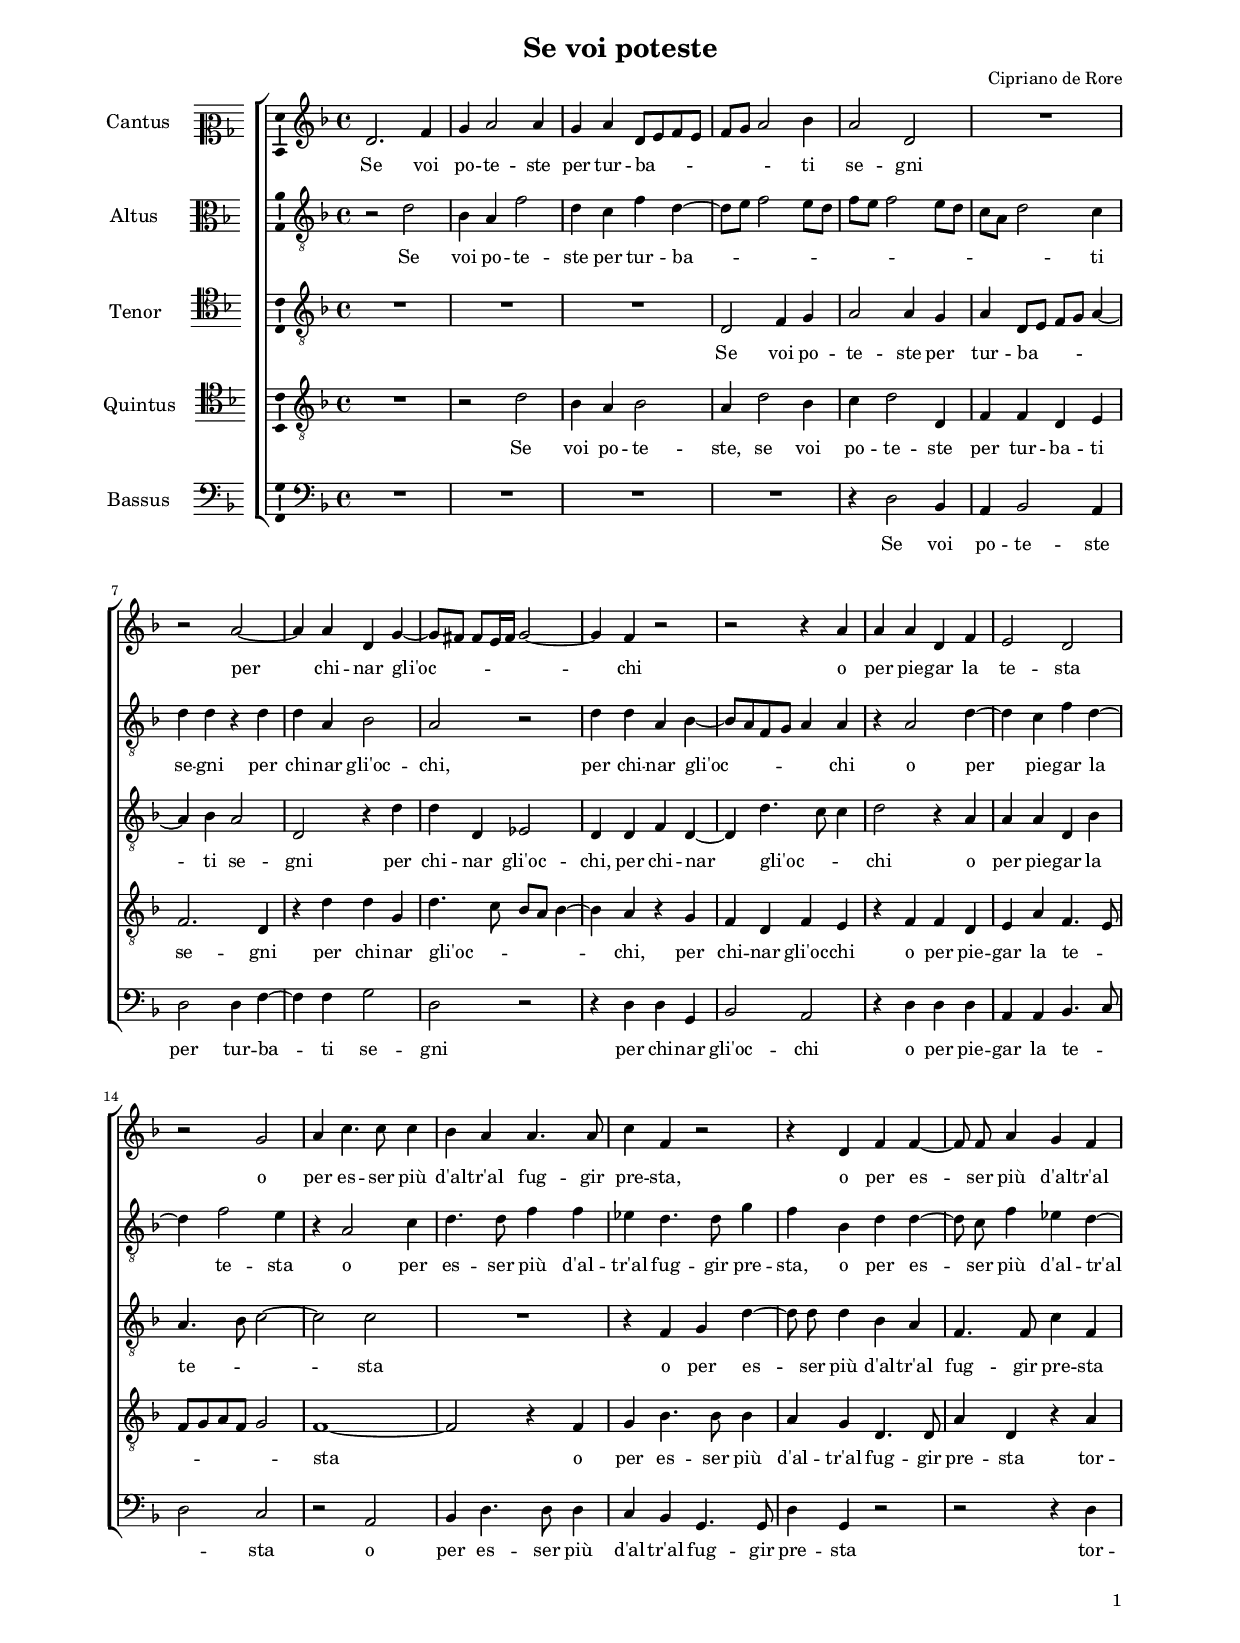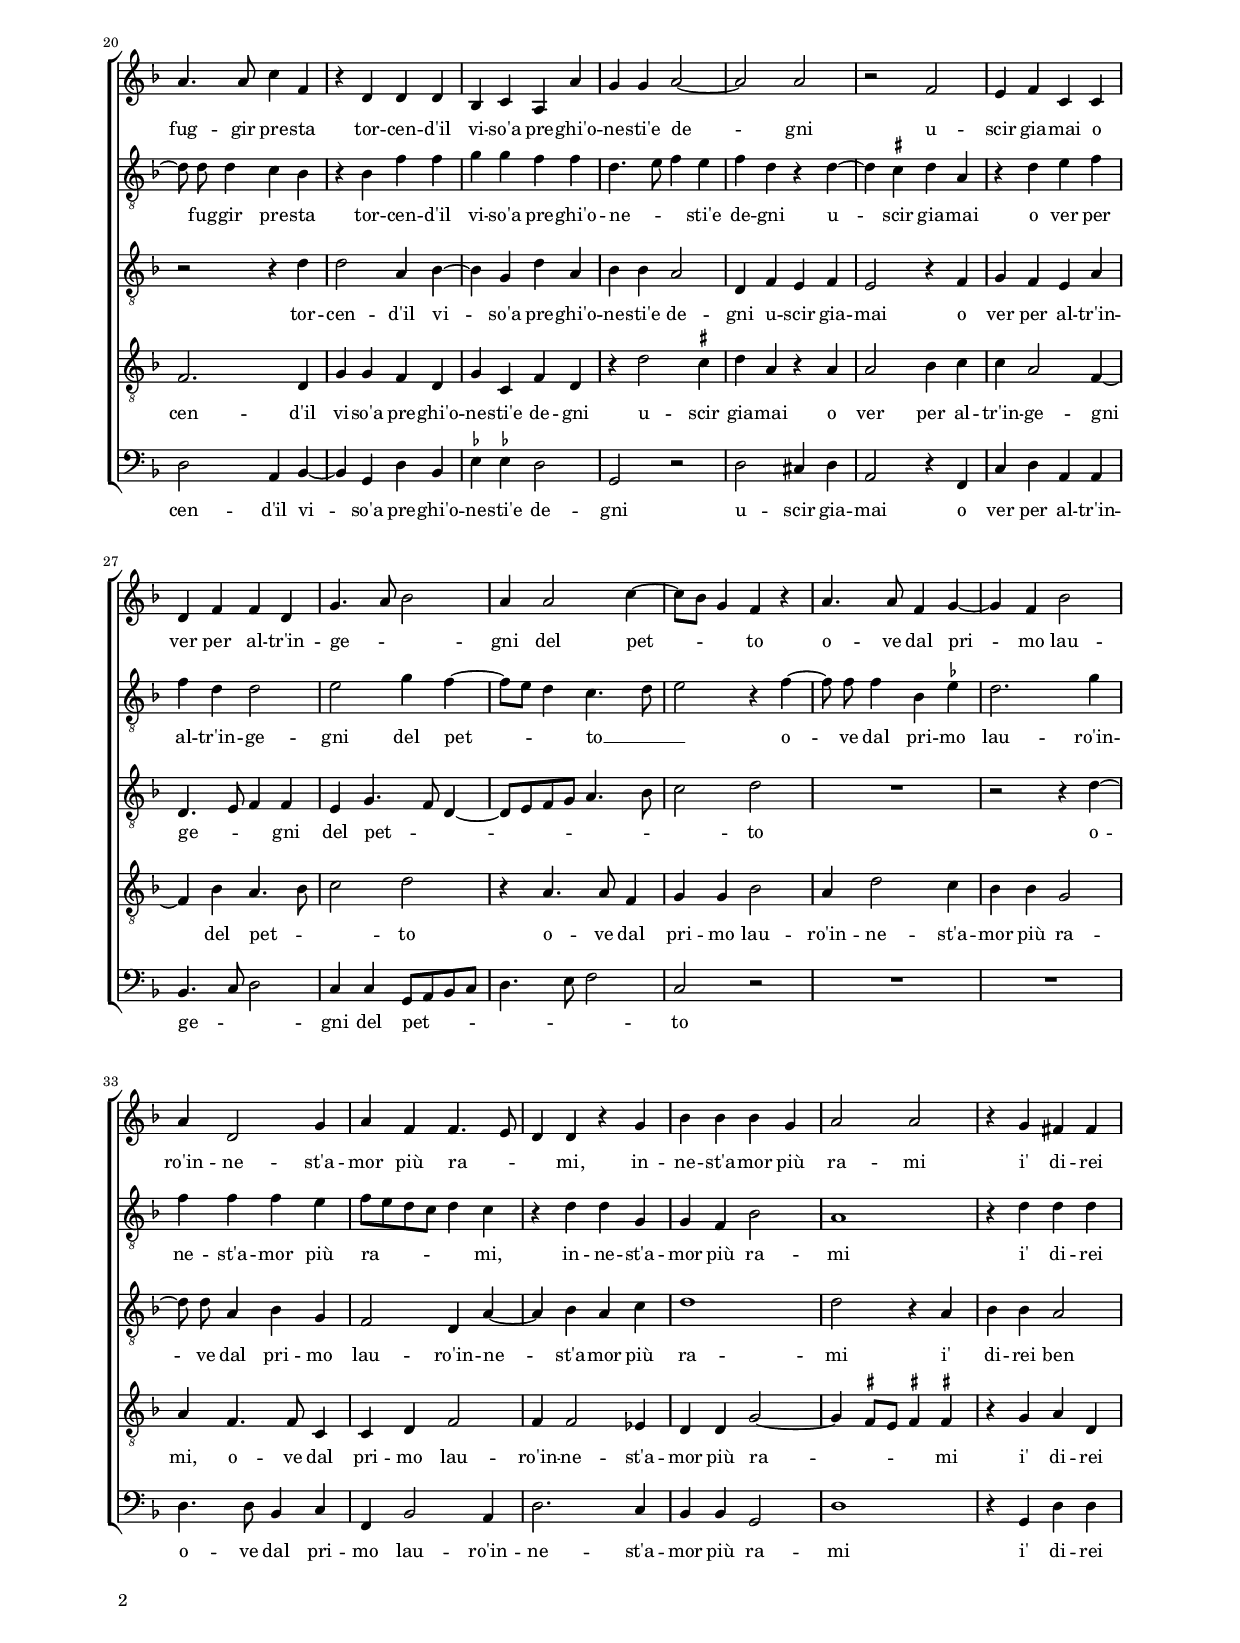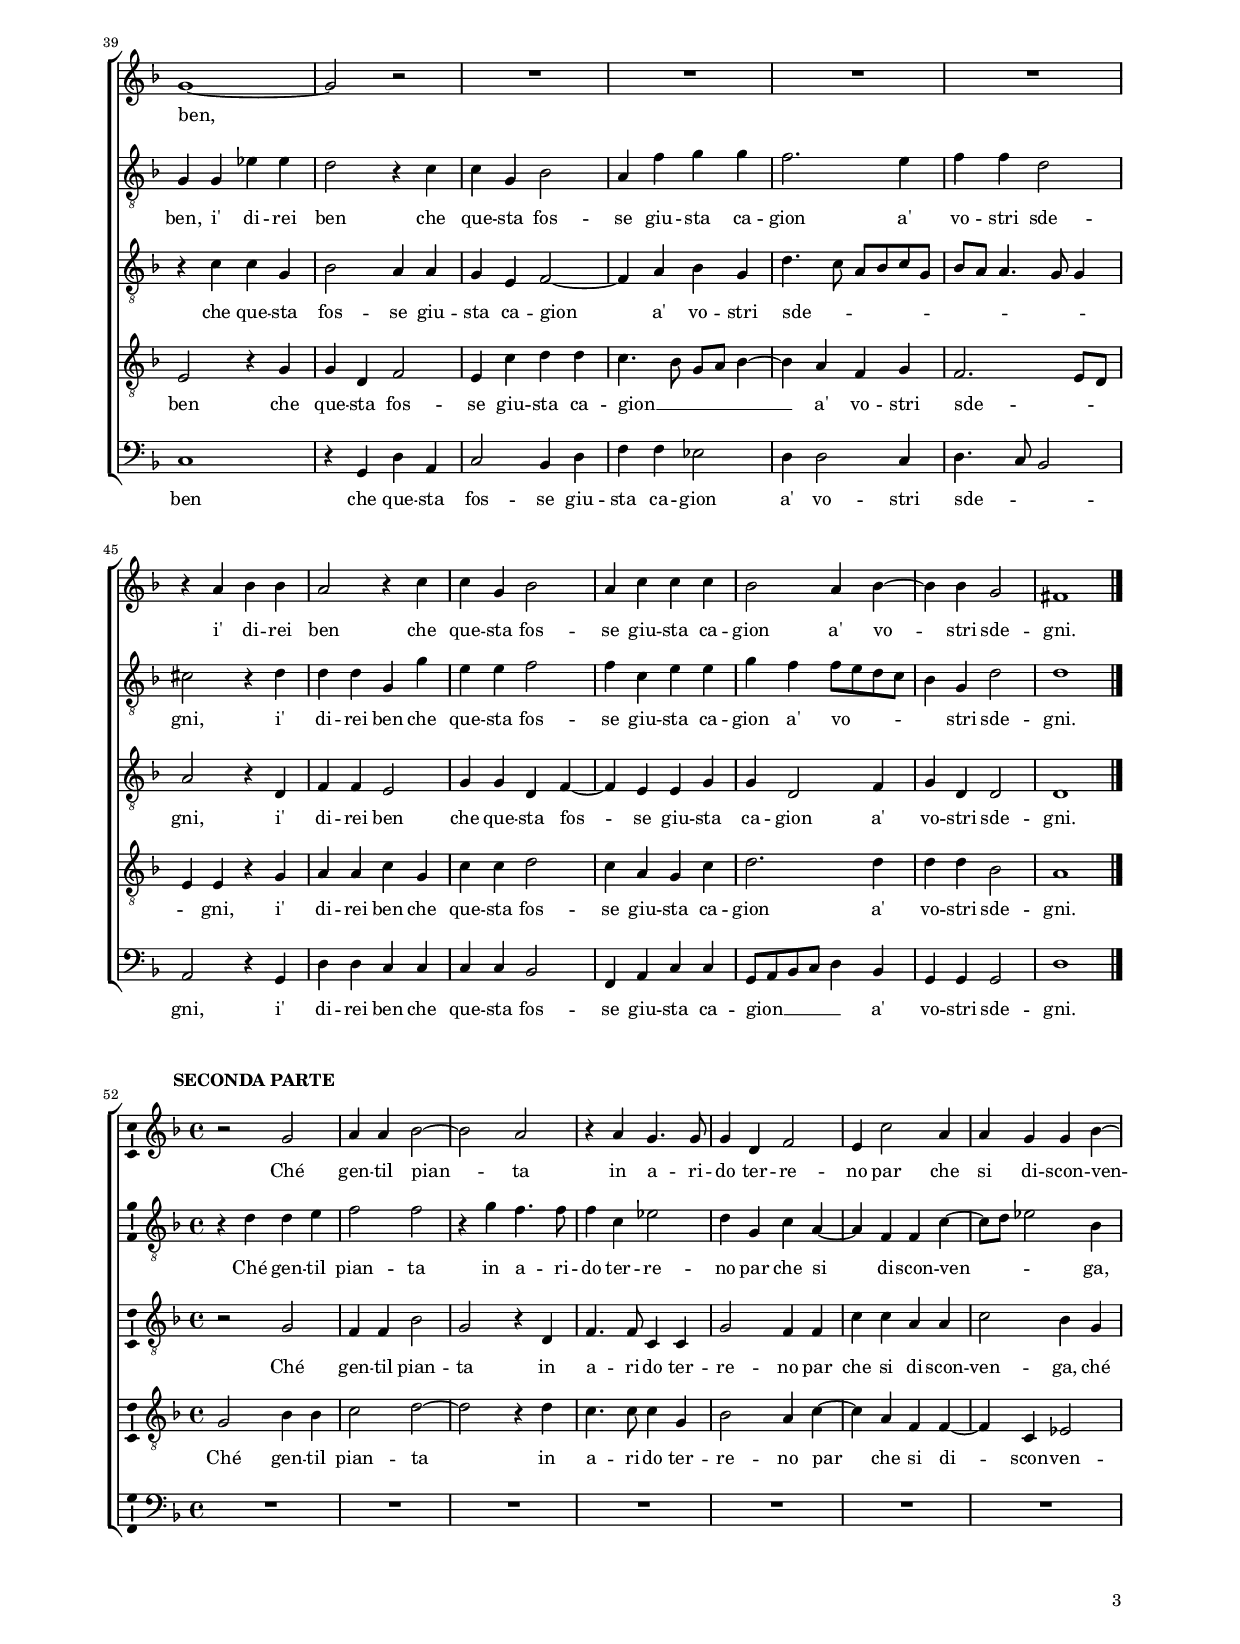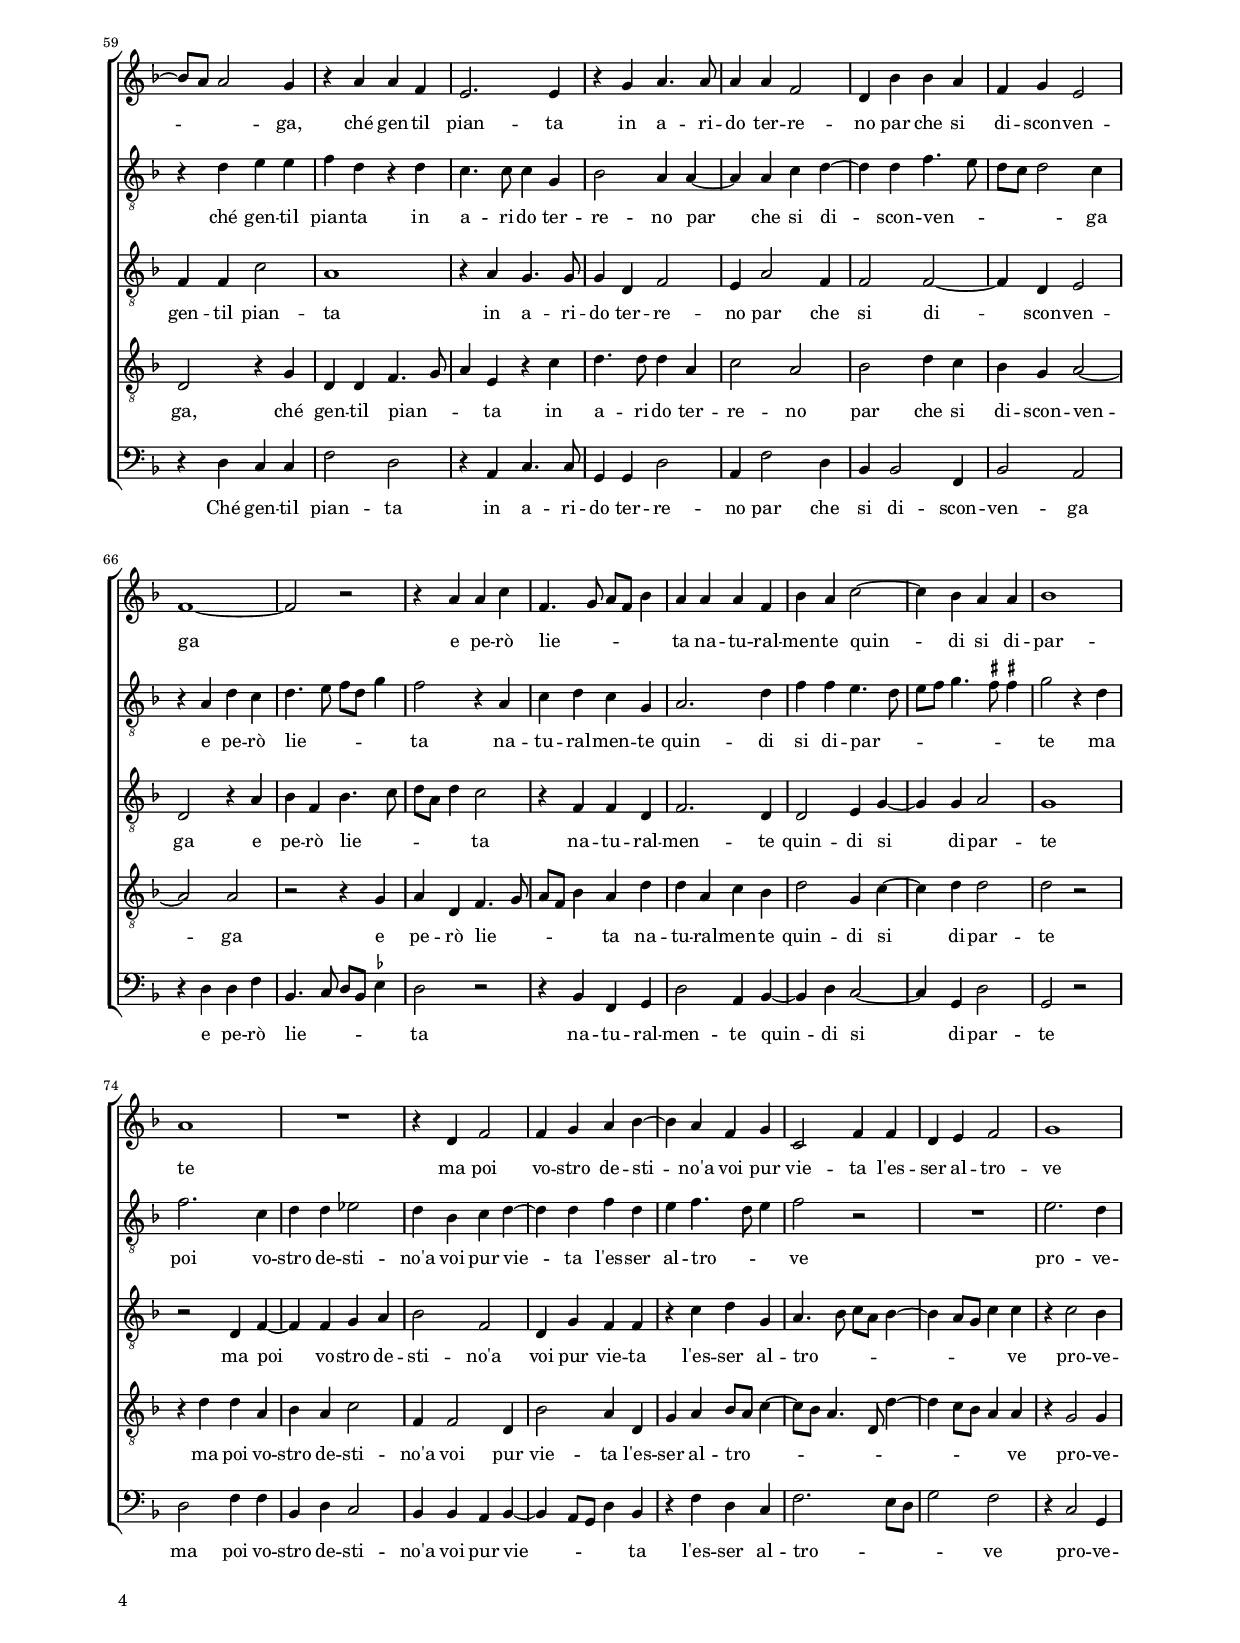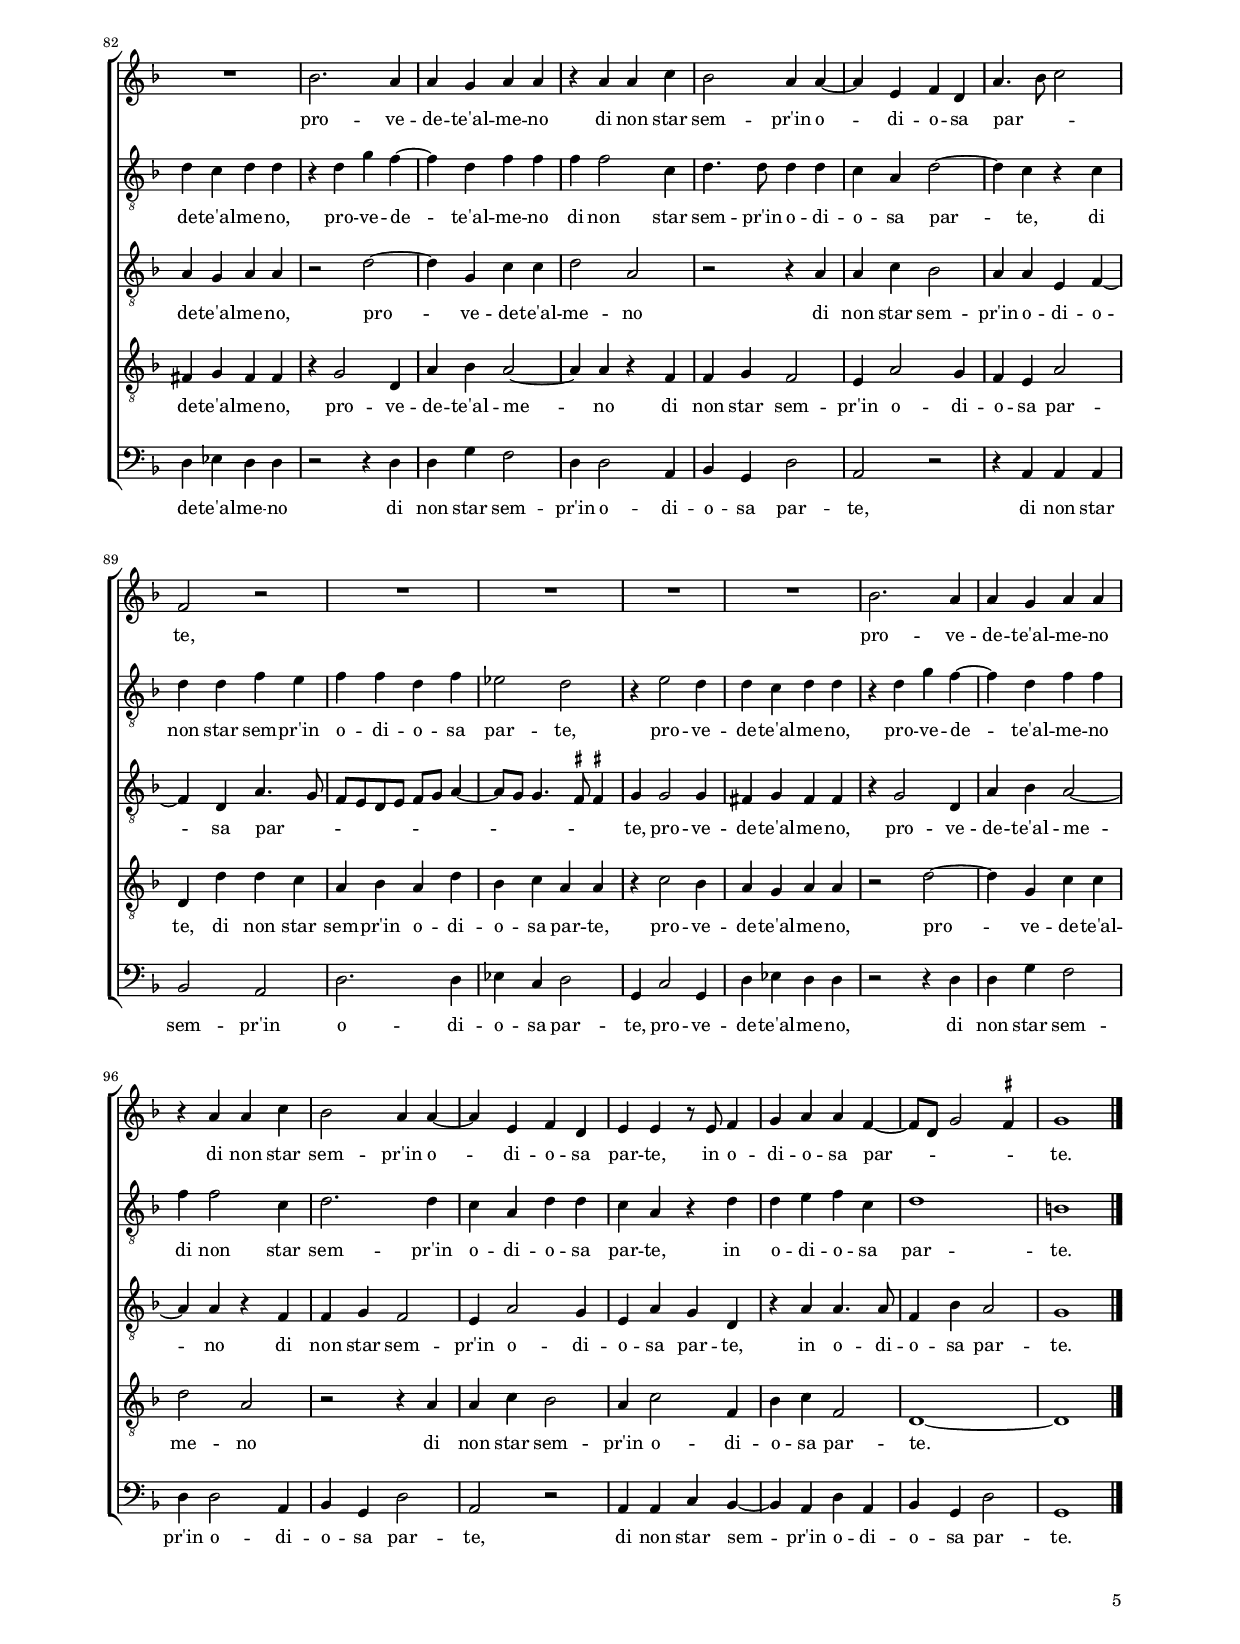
\header
{
	title="Se voi poteste"
	composer="Cipriano de Rore"
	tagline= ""
}

\version "2.24.2"
\include "deutsch.ly"
#(set-global-staff-size 15)
% #(set-default-paper-size "letter")
#(ly:set-option 'point-and-click #f)

	
	ficta = { \once \set suggestAccidentals = ##t }
	
	forget = #(define-music-function (music) (ly:music?) #{
		\accidentalStyle forget
		$music
		\accidentalStyle default
		#})


\paper
	{
	top-margin = 1.8 \cm
	bottom-margin = 1.2 \cm
	left-margin = 2 \cm
	right-margin = 2 \cm
	ragged-bottom = ##f
	ragged-last-bottom = ##t
	print-page-number = ##f
	score-system-spacing = #'((basic-distance . 16) (minimum-distance . 14) (padding . 5) (strechability . 150))
	system-system-spacing = #'((basic-distance . 16) (minimum-distance . 14) (padding . 5) (strechability . 150))
	oddFooterMarkup=\markup   \fill-line { "" \fromproperty #'page:page-number-string }
	evenFooterMarkup=\markup  \fill-line { \fromproperty #'page:page-number-string "" }
	last-bottom-spacing = #'((basic-distance . 12) (minimum-distance . 7) (padding . 4))
	%systems-per-page = 3
%	min-systems-per-page = 3
	}

global = {
	\key f \major
	\time 4/4
	\skip 1*51 \bar "|."
	}
	

incipitcantus = \markup { \score {
	{
	\set Staff.instrumentName = \markup { \fontsize #1 "Cantus" }
	\key f \major
	\clef mezzosoprano
	s4 \bar ""
	}
	\layout  {
	raggedright = ##t
	indent = 1.8 \cm
	line-width = 2.5 \cm
	\context { \Staff \remove Time_signature_engraver }
	\override Staff.Clef.Y-extent = #'(0 . 0)
	}} \hspace #1 }
	  
	  
incipitaltus = \markup { \score {
	{
	\set Staff.instrumentName = \markup { \fontsize #1 "Altus" }
	\key f \major
	\clef alto
	s4 \bar ""
	}
	\layout  {
	raggedright = ##t
	indent = 1.8 \cm
	line-width = 2.5 \cm
	\context { \Staff \remove Time_signature_engraver }
	\override Staff.Clef.Y-extent = #'(0 . 0)
	}} \hspace #1 }


incipittenor = \markup { \score {
	{
	\set Staff.instrumentName = \markup { \fontsize #1 "Tenor" }
	\key f \major
	\clef tenor
	s4 \bar ""
	}
	\layout  {
	raggedright = ##t
	indent = 1.8 \cm
	line-width = 2.5 \cm
	\context { \Staff \remove Time_signature_engraver }
	\override Staff.Clef.Y-extent = #'(0 . 0)
	}} \hspace #1 }
	  
	  
incipitquintus = \markup { \score {
	{
	\set Staff.instrumentName = \markup { \fontsize #1 "Quintus" }
	\key f \major
	\clef tenor
	s4 \bar ""
	}
	\layout  {
	raggedright = ##t
	indent = 1.8 \cm
	line-width = 2.5 \cm
	\context { \Staff \remove Time_signature_engraver }
	\override Staff.Clef.Y-extent = #'(0 . 0)
	}} \hspace #1 }
	  
	  
incipitbassus = \markup { \score {
	{
	\set Staff.instrumentName = \markup { \fontsize #1 "Bassus" }
	\key f \major
	\clef bass
	s4 \bar ""
	}
	\layout  {
	raggedright = ##t
	indent = 1.8 \cm
	line-width = 2.5 \cm
	\context { \Staff \remove Time_signature_engraver }
	\override Staff.Clef.Y-extent = #'(0 . 0)
	}} \hspace #1 }


cantus =  \relative c''
	{
	\autoBeamOff
	d,2. f4
	g4 a2 a4
	g4 a d,8[ e f e]
	f8[ g] a2 b4
%5
	a2 d, |
	R1
	r2 a'~
	a4 a d, g~
	g8[ fis] fis[ e16 fis] g2~
%10
	g4 f r2 |
	r2 r4 a
	a4 a d, f
	e2 d
	r2 g
%15
	a4 c4. c8 c4 |
	b4 a a4. a8
	c4 f, r2
	r4 d f f~
	f8 f a4 g f
%20
	a4. a8 c4 f, |
	r4 d d d
	b4 c a a'
	g4 g a2~
	a2 a
%25
	r2 f |
	e4 f c c
	d4 f f d
	g4. a8 b2
	a4 a2 c4~
%30
	c8[ b] g4 f r |
	a4. a8 f4 g~
	g4 f b2
	a4 d,2 g4
	a4 f f4. e8
%35
	d4 d r g |
	b4 b b g
	a2 a
	r4 g fis fis
	g1~
%40
	g2 r |
	R1
	R1
	R1
	R1
%45
	r4 a b b |
	a2 r4 c
	c4 g b2
	a4 c c c
	b2 a4 b~
%50
	b4 b g2 |
	fis1 |
	}


altus =  \relative c'
	{
	r2 d
	b4 a f'2
	d4 c f d~
	d8 e f2 e8 d
%5
	f8 e f2 e8 d |
	c8 a d2 c4
	d4 d r d
	d4 a b2
	a2 r
%10
	d4 d a b~ |
	b8 a f g a4 a
	r4 a2 d4~
	d4 c f d~
	d4 f2 e4
%15
	r4 a,2 c4 |
	d4. d8 f4 f
	es4 d4. d8 g4
	f4 b, d d~
	\autoBeamOff d8 c f4 es d~
%20
	d8 d d4 \autoBeamOn c b |
	r4 b f' f
	g4 g f f
	d4. e8 f4 e
	f4 d r d~
%25
	d4 \ficta cis d a |
	r4 d e f
	f4 d d2
	e2 g4 f~
	f8 e d4 c4. d8
%30
	e2 r4 f~ |
	\autoBeamOff f8 f \autoBeamOn f4 b, \ficta es
	d2. g4
	f4 f f e
	f8 e d c d4 c
%35
	r4 d d g, |
	g4 f b2
	a1
	r4 d d d
	g,4 g es' es
%40
	d2 r4 c |
	c4 g b2
	a4 f' g g
	f2. e4
	f4 f d2
%45
	cis2 r4 d |
	d4 d g, g'
	e4 e f2
	f4 c e e
	g4 f f8 e d c
%50
	b4 g d'2 |
	d1 |
	}


tenor =  \relative c'
	{
	R1
	R1
	R1
	d,2 f4 g
%5
	a2 a4 g |
	a4 d,8 e f g a4~
	a4 b a2
	d,2 r4 d'
	d4 d, es2
%10
	d4 d f d~ |
	d4 d'4. c8 c4
	d2 r4 a
	a4 a d, b'
	a4. b8 c2~
%15
	c2 c |
	R1
	r4 f, g d'~
	\autoBeamOff d8 d \autoBeamOn d4 b a
	f4. f8 c'4 f,
%20
	r2 r4 d' |
	d2 a4 b~
	b4 g d' a
	b4 b a2
	d,4 f e f
%25
	e2 r4 f |
	g4 f e a
	d,4. e8 f4 f
	e4 g4. f8 d4~
	d8 e f g a4. b8
%30
	c2 d |
	R1
	r2 r4 d~
	\autoBeamOff d8 d \autoBeamOn a4 b g
	f2 d4 a'~
%35
	a4 b a c |
	d1
	d2 r4 a
	b4 b a2
	r4 c c g
%40
	b2 a4 a |
	g4 e f2~
	f4 a b g
	d'4. c8 a b c g
	b8 a a4. g8 g4
%45
	a2 r4 d, |
	f4 f e2
	g4 g d f~
	f4 e e g
	g4 d2 f4
%50
	g4 d d2 |
	d1 |
	}


quintus  =  \relative c'
	{
	R1
	r2 d
	b4 a b2
	a4 d2 b4
%5
	c4 d2 d,4 |
	f4 f d e
	f2. d4
	r4 d' d g,
	d'4. c8 b a b4~
%10
	b4 a r g |
	f4 d f e
	r4 f f d
	e4 a f4. e8
	f8 g a f g2
%15
	f1~ |
	f2 r4 f
	g4 b4. b8 b4
	a4 g d4. d8
	a'4 d, r a'
%20
	f2. d4 |
	g4 g f d
	g4 c, f d
	r4 d'2 \ficta cis4
	d4 a r a
%25
	a2 b4 c |
	c4 a2 f4~
	f4 b a4. b8
	c2 d
	r4 a4. a8 f4
%30
	g4 g b2 |
	a4 d2 c4
	b4 b g2
	a4 f4. f8 c4
	c4 d f2
%35
	f4 f2 es4 |
	d4 d g2~
	g4 \ficta fis8 e \ficta fis!4 \ficta fis!
	r4 g a d,
	e2 r4 g
%40
	g4 d f2 |
	e4 c' d d
	c4. b8 g a b4~
	b4 a f g
	f2. e8 d
%45
	e4 e r g |
	a4 a c g
	c4 c d2
	c4 a g c
	d2. d4
%50
	d4 d b2 |
	a1 |
	}


bassus  =  \relative c
	{
	R1
	R1
	R1
	R1
%5
	r4 d2 b4 |
	a4 b2 a4
	d2 d4 f~
	f4 f g2
	d2 r
%10
	r4 d d g, |
	b2 a
	r4 d d d
	a4 a b4. c8
	d2 c
%15
	r2 a |
	b4 d4. d8 d4
	c4 b g4. g8
	d'4 g, r2
	r2 r4 d'
%20
	d2 a4 b~ |
	b4 g d' b
	\ficta es4 \ficta es! d2
	g,2 r
	d'2 cis4 d
%25
	a2 r4 f |
	c'4 d a a
	b4. c8 d2
	c4 c g8 a b c
	d4. e8 f2
%30
	c2 r |
	R1
	R1
	d4. d8 b4 c
	f,4 b2 a4
%35
	d2. c4 |
	b4 b g2
	d'1
	r4 g, d' d
	c1
%40
	r4 g d' a |
	c2 b4 d
	f4 f es2
	d4 d2 c4
	d4. c8 b2
%45
	a2 r4 g |
	d'4 d c c
	c4 c b2
	f4 a c c
	g8 a b c d4 b
%50
	g4 g g2 |
	d'1 |
	}


lyricscantus = \lyricmode {
	Se voi po -- te -- ste per tur -- ba -- _ _ ti se -- gni
	per chi -- nar gli'oc -- _ _ chi o per pie -- gar la te -- sta
	o per es -- ser più d'al -- tr'al fug -- gir pre -- sta,
	o per es -- ser più d'al -- tr'al fug -- gir pre -- sta
	tor -- cen -- d'il vi -- so'a pre -- ghi'o -- ne -- sti'e de -- gni
	u -- scir gia -- mai o ver per al -- tr'in -- ge -- _ _ gni
	del pet -- _ to o -- ve dal pri -- mo lau -- ro'in -- ne -- st'a --
	mor più ra -- _ _ mi,
	in -- ne -- st'a -- mor più ra -- mi
	i' di -- rei ben,
	i' di -- rei ben che que -- sta
	fos -- se giu -- sta ca -- gion a' vo -- stri sde -- gni.
	}


lyricsaltus = \lyricmode {
	Se voi po -- te -- ste per tur -- ba -- _ _ _ _ _ _ _ _ _ _ _ _ ti se -- gni
	per chi -- nar gli'oc -- chi,
	per chi -- nar gli'oc -- _ _ _ _ chi o per pie -- gar la te -- sta
	o per es -- ser più d'al -- tr'al fug -- gir pre -- sta,
	o per es -- ser più d'al -- tr'al fug -- gir pre -- sta
	tor -- cen -- d'il vi -- so'a pre -- ghi'o -- ne -- _ _ sti'e de -- gni
	u -- scir gia -- mai o ver per al -- tr'in -- ge -- gni
	del pet -- _ _ to __ _ _ o -- ve dal pri -- mo lau -- ro'in -- ne -- st'a --
	mor più ra -- _ _ _ _ mi,
	in -- ne -- st'a -- mor più ra -- mi i' di -- rei ben,
	i' di -- rei ben che que -- sta
	fos -- se giu -- sta ca -- gion a' vo -- stri sde -- gni,
	i' di -- rei ben che que -- sta
	fos -- se giu -- sta ca -- gion a' vo -- _ _ _ _ stri sde -- gni.
	}


lyricstenor = \lyricmode {
	Se voi po -- te -- ste per tur -- ba -- _ _ _ _ ti se -- gni
	per chi -- nar gli'oc -- chi,
	per chi -- nar gli'oc -- _ _ chi o per pie -- gar la te -- _ _ sta
	o per es -- ser più d'al -- tr'al fug -- gir pre -- sta
	tor -- cen -- d'il vi -- so'a pre -- ghi'o -- ne -- sti'e de -- gni
	u -- scir gia -- mai o ver per al -- tr'in -- ge -- _ _ gni
	del pet -- _ _ _ _ _ _ _ _ to o -- ve dal pri -- mo lau -- ro'in -- ne -- st'a --
	mor più ra -- mi i' di -- rei ben che que -- sta
	fos -- se giu -- sta ca -- gion a' vo -- stri sde -- _ _ _ _ _ _ _ _ _ _ gni,
	i' di -- rei ben che que -- sta
	fos -- se giu -- sta ca -- gion a' vo -- stri sde -- gni.
	}


lyricsquintus = \lyricmode {
	Se voi po -- te -- ste,
	se voi po -- te -- ste per tur -- ba -- ti se -- gni
	per chi -- nar gli'oc -- _ _ _ _ chi,
	per chi -- nar gli'oc -- chi o per pie -- gar la te -- _ _ _ _ _ _ sta
	o per es -- ser più d'al -- tr'al fug -- gir pre -- sta
	tor -- cen -- d'il vi -- so'a pre -- ghi'o -- ne -- sti'e de -- gni
	u -- scir gia -- mai o ver per al -- tr'in -- ge -- gni
	del pet -- _ _ to o -- ve dal pri -- mo lau -- ro'in -- ne -- st'a --
	mor più ra -- mi,
	o -- ve dal pri -- mo lau -- ro'in -- ne -- st'a -- mor più ra -- _ _ _ mi
	i' di -- rei ben che que -- sta
	fos -- se giu -- sta ca -- gion __ _ _ _ _ a' vo -- stri sde -- _ _ _ gni,
	i' di -- rei ben che que -- sta
	fos -- se giu -- sta ca -- gion a' vo -- stri sde -- gni.
	}


lyricsbassus = \lyricmode {
	Se voi po -- te -- ste per tur -- ba -- ti se -- gni
	per chi -- nar gli'oc -- chi o per pie -- gar la te -- _ _ sta
	o per es -- ser più d'al -- tr'al fug -- gir pre -- sta
	tor -- cen -- d'il vi -- so'a pre -- ghi'o -- ne -- sti'e de -- gni
	u -- scir gia -- mai o ver per al -- tr'in -- ge -- _ _ gni
	del pet -- _ _ _ _ _ _ to o -- ve dal pri -- mo lau -- ro'in -- ne -- st'a --
	mor più ra -- mi i' di -- rei ben che que -- sta
	fos -- se giu -- sta ca -- gion a' vo -- stri sde -- _ _ gni,
	i' di -- rei ben che que -- sta
	fos -- se giu -- sta ca -- gion __ _ _ _ _ a' vo -- stri sde -- gni.
	}


\score
{  
	\transpose c c {
	\new ChoirStaff \with { \override StaffGrouper.staff-staff-spacing.basic-distance = #12 }
	<<

	\new Staff << \global
	\new Voice="v1" {
		\set Staff.instrumentName=\incipitcantus
		\set Staff.midiInstrument = "reed organ"
		\clef violin
		\cantus }
	\new Lyrics \lyricsto "v1" {\lyricscantus }
	>>


	\new Staff << \global
	\new Voice="v2" {
		\set Staff.instrumentName=\incipitaltus
		\set Staff.midiInstrument = "reed organ"
		\clef "G_8" 
		\altus}
	\new Lyrics \lyricsto "v2" {\lyricsaltus }
	>>


	\new Staff << \global
	\new Voice="v3" {
		\set Staff.instrumentName=\incipittenor
		\set Staff.midiInstrument = "reed organ"
		\clef "G_8"
		\tenor }
	\new Lyrics \lyricsto "v3" {\lyricstenor }
	>>


	\new Staff << \global
	\new Voice="v5" {
		\set Staff.instrumentName=\incipitquintus
		\set Staff.midiInstrument = "reed organ"
		\clef "G_8"
		\quintus}
	\new Lyrics \lyricsto "v5" {\lyricsquintus }
	>>


	\new Staff << \global
	\new Voice="v4" {
		\set Staff.instrumentName=\incipitbassus
		\set Staff.midiInstrument = "reed organ"
		\clef bass
		\bassus }
	\new Lyrics \lyricsto "v4" {\lyricsbassus}
	>>

	>>
	} % transpose

	\layout
	{
	indent = 2.5 \cm
	\context { \Lyrics \override VerticalAxisGroup.nonstaff-relatedstaff-spacing.padding = #1.4 }
	\context { \Staff \consists Ambitus_engraver }
	\context { \Score \override BarNumber.padding = #2 }
	\context { \Voice \override NoteHead.style = #'baroque }
	}


\midi
	{
	\tempo 4 = 95
	}

}

%%%%%%%%%%%%%%%%%%%%  PARS SECUNDA


global = {
	\key f \major
	\time 4/4
	\set Score.barNumberVisibility = #all-bar-numbers-visible \bar ""
	\set Score.currentBarNumber = #52
	\skip 1*51 \bar "|."
	}


cantus =  \relative c''
	{
	r2 g
	a4 a b2~
	b2 a
	r4 a g4. g8
%5
	g4 d f2 |
	e4 c'2 a4
	a4 g g b~
	b8 a a2 g4
	r4 a a f
%10
	e2. e4 |
	r4 g a4. a8
	a4 a f2
	d4 b' b a
	f4 g e2
%15
	f1~ |
	f2 r
	r4 a a c
	f,4. g8 a f b4
	a4 a a f
%20
	b4 a c2~ |
	c4 b a a
	b1
	a1
	R1
%25
	r4 d, f2 |
	f4 g a b~
	b4 a f g
	c,2 f4 f
	d4 e f2
%30
	g1 |
	R1
	b2. a4
	a4 g a a
	r4 a a c
%35
	b2 a4 a~ |
	a4 e f d
	a'4. b8 c2
	f,2 r
	R1
%40
	R1 |
	R1
	R1
	b2. a4
	a4 g a a
%45
	r4 a a c |
	b2 a4 a~
	a4 e f d
	e4 e r8 e f4
	g4 a a f~
%50
	f8 d g2 \ficta fis4 |
	g1 |
	}


altus =  \relative c'
	{
	r4 d d e
	f2 f
	r4 g f4. f8
	f4 c es2
%5
	d4 g, c a~ |
	a4 f f c'~
	c8 d es2 b4
	r4 d e e
	f4 d r d
%10
	c4. c8 c4 g |
	b2 a4 a~
	a4 a c d~
	d4 d f4. e8
	d8 c d2 c4
%15
	r4 a d c |
	d4. e8 f d g4
	f2 r4 a,
	c4 d c g
	a2. d4
%20
	f4 f e4. d8 |
	e8 f g4. \ficta fis8 \ficta fis!4
	g2 r4 d
	f2. c4
	d4 d es2
%25
	d4 b c d~ |
	d4 d f d
	e4 f4. d8 e4
	f2 r
	R1
%30
	e2. d4 |
	d4 c d d
	r4 d g f~
	f4 d f f
	f4 f2 c4
%35
	d4. d8 d4 d |
	c4 a d2~
	d4 c r c
	d4 d f e
	f4 f d f
%40
	es2 d |
	r4 e2 d4
	d4 c d d
	r4 d g f~
	f4 d f f
%45
	f4 f2 c4 |
	d2. d4
	c4 a d d
	c4 a r d
	d4 e f c
%50
	d1 |
	h1 |
	}


tenor =  \relative c'
	{
	r2 g
	f4 f b2
	g2 r4 d
	f4. f8 c4 c
%5
	g'2 f4 f |
	c'4  c a a
	c2 b4 g
	f4 f c'2
	a1
%10
	r4 a g4. g8 |
	g4 d f2
	e4 a2 f4
	f2 f~
	f4 d e2
%15
	d2 r4 a' |
	b4 f b4. c8
	d8 a d4 c2
	r4 f, f d
	f2. d4
%20
	d2 e4 g~ |
	g4 g a2
	g1
	r2 d4 f~
	f4 f g a
%25
	b2 f |
	d4 g f f
	r4 c' d g,
	a4. b8 c a b4~
	b4 a8 g c4 c
%30
	r4 c2 b4 |
	a4 g a a
	r2 d~
	d4 g, c c
	d2 a
%35
	r2 r4 a |
	a4 c b2
	a4 a e f~
	f4 d a'4. g8
	f8 e d e f g a4~
%40
	a8 g g4. \ficta fis8 \ficta fis!4 |
	g4 g2 g4
	fis4 g fis fis
	r4 g2 d4
	a' b a2~
%45
	a4 a r f |
	f4 g f2
	e4 a2 g4
	e4 a g d
	r4 a' a4. a8
%50
	f4 b a2 |
	g1 |
	}


quintus  =  \relative c'
	{
	g2 b4 b
	c2 d~
	d2 r4 d
	c4. c8 c4 g
%5
	b2 a4 c~ |
	c4 a f f~
	f4 c es2
	d2 r4 g
	d4 d f4. g8
%10
	a4 e r c' |
	d4. d8 d4 a
	c2 a
	b2 d4 c
	b4 g a2~
%15
	a2 a |
	r2 r4 g
	a4 d, f4. g8
	a8 f b4 a d
	d4 a c b
%20
	d2 g,4 c~ |
	c4 d d2
	d2 r
	r4 d d a
	b4 a c2
%25
	f,4 f2 d4 |
	b'2 a4 d,
	g4 a b8 a c4~
	c8 b a4. d,8 d'4~
	d4 c8 b a4 a
%30
	r4 g2 g4 |
	fis4 g fis fis
	r4 g2 d4
	a'4 b a2~
	a4 a r f
%35
	f4 g f2 |
	e4 a2 g4
	f4 e a2
	d,4 d' d c
	a4 b a d
%40
	b4 c a a |
	r4 c2 b4
	a4 g a a
	r2 d~
	d4 g, c c
%45
	d2 a |
	r2 r4 a
	a4 c b2
	a4 c2 f,4
	b4 c f,2
%50
	d1~ |
	d1 |
	}


bassus  =  \relative c
	{
	R1
	R1
	R1
	R1
%5
	R1 |
	R1
	R1
	r4 d c c
	f2 d
%10
	r4 a c4. c8 |
	g4 g d'2
	a4 f'2 d4
	b4 b2 f4
	b2 a
%15
	r4 d d f |
	b,4. c8 d b \ficta es4
	d2 r
	r4 b f g
	d'2 a4 b~
%20
	b4 d c2~ |
	c4 g d'2
	g,2 r
	d'2 f4 f
	b,4 d c2
%25
	b4 b a b~ |
	b4 a8 g d'4 b
	r4 f' d c
	f2. e8 d
	g2 f
%30
	r4 c2 g4 |
	d'4 es d d
	r2 r4 d
	d4 g f2
	d4 d2 a4
%35
	b4 g d'2 |
	a2 r
	r4 a a a
	b2 a
	d2. d4
%40
	es4 c d2 |
	g,4 c2 g4
	d'4 es d d
	r2 r4 d
	d4 g f2
%45
	d4 d2 a4 |
	b4 g d'2
	a2 r
	a4 a c b~
	b4 a d a
%50
	b4 g d'2 |
	g,1 |
	}


lyricscantus = \lyricmode {
	Ché gen -- til pian -- ta in a -- ri -- do ter -- re -- no
	par che si di -- scon -- ven -- _ _ ga,
	ché gen -- til pian -- ta in a -- ri -- do ter -- re -- no
	par che si di -- scon -- ven -- ga e pe -- rò lie -- _ _ _ _ ta
	na -- tu -- ral -- men -- te quin -- di si di -- par -- te
	ma poi vo -- stro de -- sti -- no'a voi pur vie -- ta
	l'es -- ser al -- tro -- ve pro -- ve -- de -- te'al -- me -- no
	di non star sem -- pr'in o -- di -- o -- sa par -- _ _ te,
	pro -- ve -- de -- te'al -- me -- no
	di non star sem -- pr'in o -- di -- o -- sa par -- te,
	in o -- di -- o -- sa par -- _ _ _ te.
	}


lyricsaltus = \lyricmode {
	Ché gen -- til pian -- ta in a -- ri -- do ter -- re -- no
	par che si di -- scon -- ven -- _ _ ga,
	ché gen -- til pian -- ta in a -- ri -- do ter -- re -- no
	par che si di -- scon -- ven -- _ _ _ _ ga e pe -- rò lie -- _ _ _ _ ta
	na -- tu -- ral -- men -- te quin -- di si di -- par -- _ _ _ _ _ _ te
	ma poi vo -- stro de -- sti -- no'a voi pur vie -- ta
	l'es -- ser al -- tro -- _ _ ve pro -- ve -- de -- te'al -- me -- no,
	pro -- ve -- de -- te'al -- me -- no
	di non star sem -- pr'in o -- di -- o -- sa par -- te,
	di non star sem -- pr'in o -- di -- o -- sa par -- te,
	pro -- ve -- de -- te'al -- me -- no,
	pro -- ve -- de -- te'al -- me -- no
	di non star sem -- pr'in o -- di -- o -- sa par -- te,
	in o -- di -- o -- sa par -- te.
	}


lyricstenor = \lyricmode {
	Ché gen -- til pian -- ta in a -- ri -- do ter -- re -- no
	par che si di -- scon -- ven -- ga,
	ché gen -- til pian -- ta in a -- ri -- do ter -- re -- no
	par che si di -- scon -- ven -- ga e pe -- rò lie -- _ _ _ _ ta
	na -- tu -- ral -- men -- te quin -- di si di -- par -- te
	ma poi vo -- stro de -- sti -- no'a voi pur vie -- ta
	l'es -- ser al -- tro -- _ _ _ _ _ _ _ ve pro -- ve -- de -- te'al -- me -- no,
	pro -- ve -- de -- te'al -- me -- no
	di non star sem -- pr'in o -- di -- o -- sa par -- _ _ _ _ _ _ _ _ _ _ _ _ te,
	pro -- ve -- de -- te'al -- me -- no,
	pro -- ve -- de -- te'al -- me -- no
	di non star sem -- pr'in o -- di -- o -- sa par -- te,
	in o -- di -- o -- sa par -- te.
	}


lyricsquintus = \lyricmode {
	Ché gen -- til pian -- ta in a -- ri -- do ter -- re -- no
	par che si di -- scon -- ven -- ga,
	ché gen -- til pian -- _ _ ta in a -- ri -- do ter -- re -- no
	par che si di -- scon -- ven -- ga e pe -- rò lie -- _ _ _ _ ta
	na -- tu -- ral -- men -- te quin -- di si di -- par -- te
	ma poi vo -- stro de -- sti -- no'a voi pur vie -- ta
	l'es -- ser al -- tro -- _ _ _ _ _ _ _ _ _ ve pro -- ve -- de -- te'al -- me -- no,
	pro -- ve -- de -- te'al -- me -- no
	di non star sem -- pr'in o -- di -- o -- sa par -- te,
	di non star sem -- pr'in o -- di -- o -- sa par -- te,
	pro -- ve -- de -- te'al -- me -- no,
	pro -- ve -- de -- te'al -- me -- no
	di non star sem -- pr'in o -- di -- o -- sa par -- te.
	}


lyricsbassus = \lyricmode {
	Ché gen -- til pian -- ta in a -- ri -- do ter -- re -- no
	par che si di -- scon -- ven -- ga e pe -- rò lie -- _ _ _ _ ta
	na -- tu -- ral -- men -- te quin -- di si di -- par -- te
	ma poi vo -- stro de -- sti -- no'a voi pur vie -- _ _ _ ta
	l'es -- ser al -- tro -- _ _ _ ve pro -- ve -- de -- te'al -- me -- no
	di non star sem -- pr'in o -- di -- o -- sa par -- te,
	di non star sem -- pr'in o -- di -- o -- sa par -- te,
	pro -- ve -- de -- te'al -- me -- no,
	di non star sem -- pr'in o -- di -- o -- sa par -- te,
	di non star sem -- pr'in o -- di -- o -- sa par -- te.
	}


\score
{  
	\transpose c c {
	\new ChoirStaff \with { \override StaffGrouper.staff-staff-spacing.basic-distance = #12 }
	<<

	\new Staff <<\global
	\new Voice="v1" {
	  %\set Staff.instrumentName=Cantus
		\set Staff.midiInstrument = "reed organ"
		\clef violin
		\cantus }
	\new Lyrics \lyricsto "v1" {\lyricscantus }
	>>


	\new Staff << \global
	\new Voice="v2" {
	  %\set Staff.instrumentName=Altus
		\set Staff.midiInstrument = "reed organ"
		\clef "G_8" 
		\altus}
	\new Lyrics \lyricsto "v2" {\lyricsaltus }
	>>


	\new Staff <<\global
	\new Voice="v3" {
	  %\set Staff.instrumentName=Tenor
		\set Staff.midiInstrument = "reed organ"
		\clef "G_8"
		\tenor }
	\new Lyrics \lyricsto "v3" {\lyricstenor }
	>>


	\new Staff << \global
	\new Voice="v5" {
	  %\set Staff.instrumentName=Quintus
		\set Staff.midiInstrument = "reed organ"
		\clef "G_8"
		\quintus}
	\new Lyrics \lyricsto "v5" {\lyricsquintus }
	>>


	\new Staff <<\global
	\new Voice="v4" {
	  %\set Staff.instrumentName=Bassus
		\set Staff.midiInstrument = "reed organ"
		\clef bass
		\bassus }
	\new Lyrics \lyricsto "v4" {\lyricsbassus}
	>>
	
	>>
	} % transpose

	\layout
	{
	indent = 0 \cm
	\context { \Lyrics \override VerticalAxisGroup.nonstaff-relatedstaff-spacing.padding = #1.4 }
	\context { \Staff \consists Ambitus_engraver }
	\context { \Score \override BarNumber.padding = #2 }
	\context { \Voice \override NoteHead.style = #'baroque }
	}

	\header { piece = \markup { \raise #2 \hspace #7 \bold "SECONDA PARTE"} }

\midi
	{
	\tempo 4 = 95
	}
	
}

% EOF
